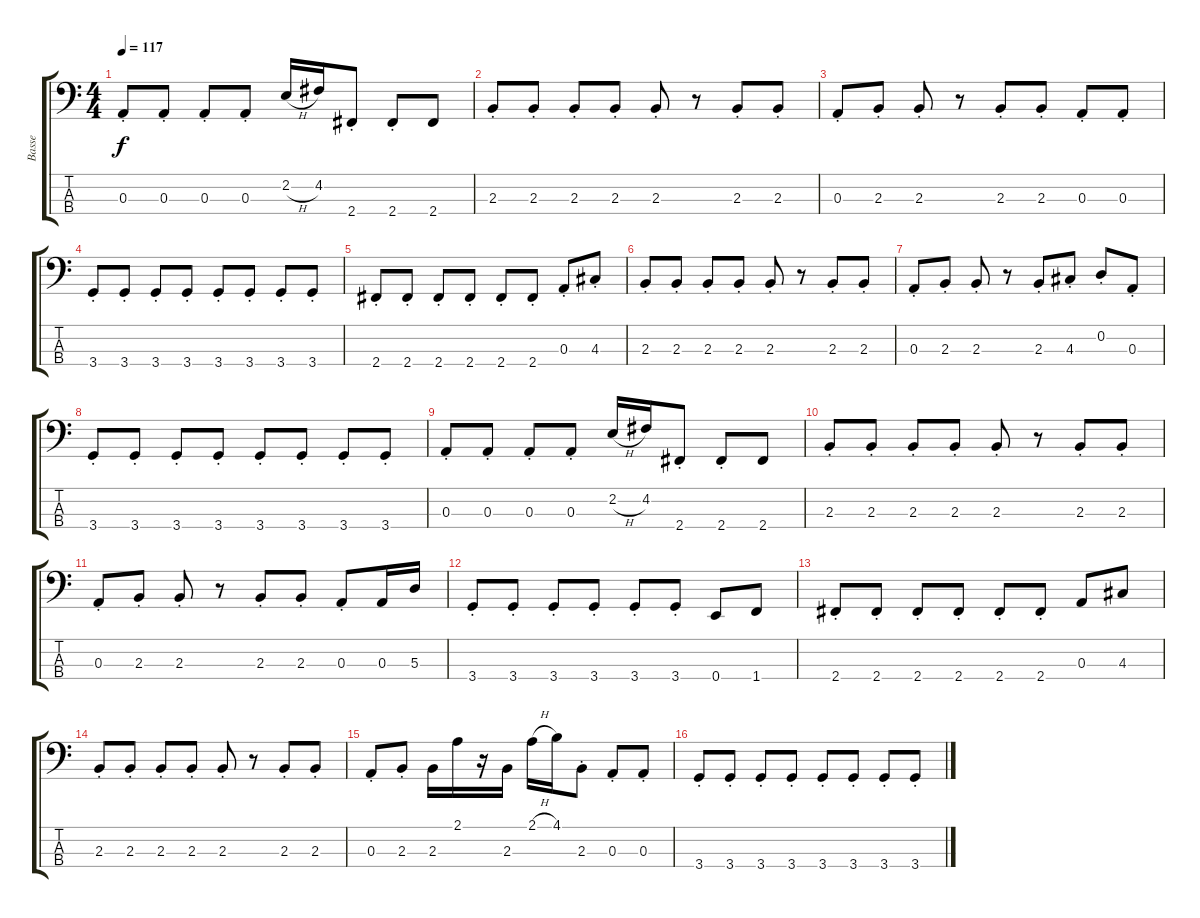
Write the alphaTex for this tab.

\track ("Basse" "Basse") {instrument electricbassfinger}
\staff {score tabs}
\tuning (G2 D2 A1 E1) {hide}
\ts (4 4)
\tempo 117
\clef f4
\ks c
0.3{st}.8{dy f} 0.3{st}.8 0.3{st}.8 0.3{st}.8 2.2{h}.16 4.2.16 2.4{st}.8 2.4{st}.8 2.4.8 |
2.3{st}.8 2.3{st}.8 2.3{st}.8 2.3{st}.8 2.3{st}.8 r.8 2.3{st}.8 2.3{st}.8 |
0.3{st}.8 2.3{st}.8 2.3{st}.8 r.8 2.3{st}.8 2.3{st}.8 0.3{st}.8 0.3{st}.8 |
3.4{st}.8 3.4{st}.8 3.4{st}.8 3.4{st}.8 3.4{st}.8 3.4{st}.8 3.4{st}.8 3.4{st}.8 |
2.4{st}.8 2.4{st}.8 2.4{st}.8 2.4{st}.8 2.4{st}.8 2.4{st}.8 0.3{st}.8 4.3{st}.8 |
2.3{st}.8 2.3{st}.8 2.3{st}.8 2.3{st}.8 2.3{st}.8 r.8 2.3{st}.8 2.3{st}.8 |
0.3{st}.8 2.3{st}.8 2.3{st}.8 r.8 2.3{st}.8 4.3{st}.8 0.2{st}.8 0.3{st}.8 |
3.4{st}.8 3.4{st}.8 3.4{st}.8 3.4{st}.8 3.4{st}.8 3.4{st}.8 3.4{st}.8 3.4{st}.8 |
0.3{st}.8 0.3{st}.8 0.3{st}.8 0.3{st}.8 2.2{h}.16 4.2.16 2.4{st}.8 2.4{st}.8 2.4.8 |
2.3{st}.8 2.3{st}.8 2.3{st}.8 2.3{st}.8 2.3{st}.8 r.8 2.3{st}.8 2.3{st}.8 |
0.3{st}.8 2.3{st}.8 2.3{st}.8 r.8 2.3{st}.8 2.3{st}.8 0.3{st}.8 0.3.16 5.3.16 |
3.4{st}.8 3.4{st}.8 3.4{st}.8 3.4{st}.8 3.4{st}.8 3.4{st}.8 0.4.8 1.4.8 |
2.4{st}.8 2.4{st}.8 2.4{st}.8 2.4{st}.8 2.4{st}.8 2.4{st}.8 0.3.8 4.3.8 |
2.3{st}.8 2.3{st}.8 2.3{st}.8 2.3{st}.8 2.3{st}.8 r.8 2.3{st}.8 2.3{st}.8 |
0.3{st}.8 2.3{st}.8 2.3.16 2.1.16 r.16 2.3.16 2.1{h}.16 4.1.16 2.3{st}.8 0.3{st}.8 0.3{st}.8 |
3.4{st}.8 3.4{st}.8 3.4{st}.8 3.4{st}.8 3.4{st}.8 3.4{st}.8 3.4{st}.8 3.4{st}.8
